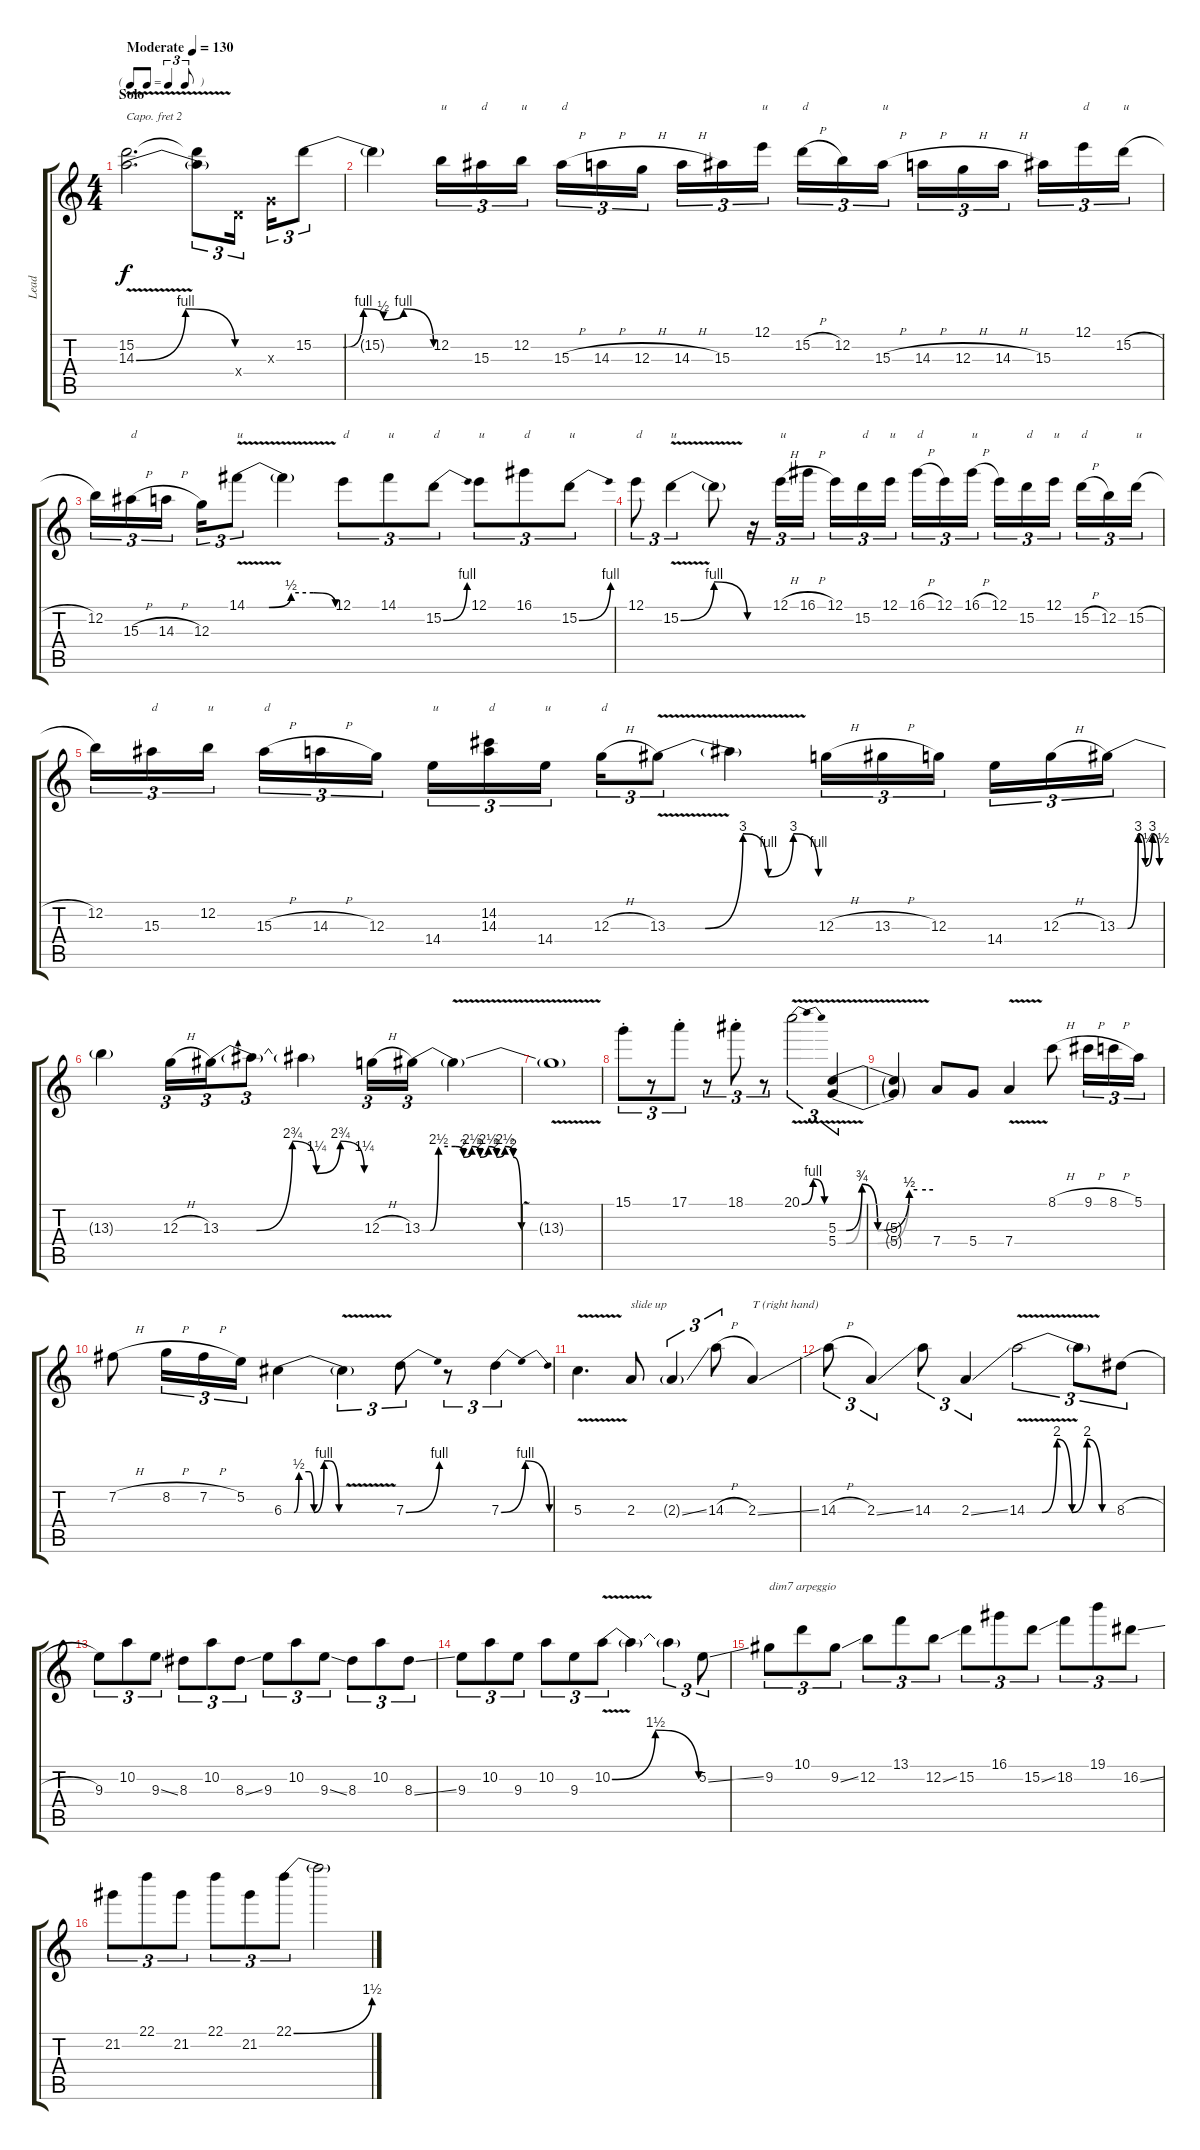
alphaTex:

\track ("Lead" "Lead") {instrument distortionguitar}
\staff {score tabs}
\capo 2
\tuning (D4 A3 F3 C3 G2 D2) {hide}
\ts (4 4)
\tf triplet8th
\section ("" "Solo")
\tempo (130 "Moderate")
\clef g2
\ks c
(15.2 14.3{be (bendrelease 0 0 30 4 55 4 60 0) v}).2{d dy f instrument distortionguitar} (15.2{t} 14.3{t}).8{tu (3 2)} 0.4{x}.16{tu (3 2)} 0.3{x}.16{tu (3 2)} 15.2{be (custom 0 0 15 0 25 4 35 2 45 4 60 0)}.8{tu (3 2)} |
15.2{t}.4 12.2.16{tu (3 2) txt "u"} 15.3.16{tu (3 2) txt "d"} 12.2.16{tu (3 2) txt "u"} 15.3{h}.16{tu (3 2) txt "d"} 14.3{h}.16{tu (3 2)} 12.3{h}.16{tu (3 2)} 14.3{h}.16{tu (3 2)} 15.3.16{tu (3 2)} 12.1.16{tu (3 2) txt "u"} 15.2{h}.16{tu (3 2) txt "d"} 12.2.16{tu (3 2)} 15.3{h}.16{tu (3 2) txt "u"} 14.3{h}.16{tu (3 2)} 12.3{h}.16{tu (3 2)} 14.3{h}.16{tu (3 2)} 15.3.16{tu (3 2)} 12.1.16{tu (3 2) txt "d"} 15.2{h}.16{tu (3 2) txt "u"} |
12.2.16{tu (3 2)} 15.3{h}.16{tu (3 2) txt "d"} 14.3{h}.16{tu (3 2)} 12.3.16{tu (3 2)} 14.1{be (custom 0 0 15 0 30 2 45 2 60 0) v}.8{tu (3 2) txt "u"} 14.1{t}.4 12.1.8{tu (3 2) txt "d"} 14.1.8{tu (3 2) txt "u"} 15.2{be (bend 0 0 60 4)}.8{tu (3 2) txt "d"} 12.1.8{tu (3 2) txt "u"} 16.1.8{tu (3 2) txt "d"} 15.2{be (bend 0 0 60 4)}.8{tu (3 2) txt "u"} |
12.1.8{tu (3 2) txt "d"} 15.2{be (bendrelease 0 0 30 4 45 4 60 0) v}.4{tu (3 2) txt "u"} 15.2{t}.8 r.16{tu (3 2)} 12.1{h}.16{tu (3 2) txt "u"} 16.1{h}.16{tu (3 2)} 12.1.16{tu (3 2)} 15.2.16{tu (3 2) txt "d"} 12.1.16{tu (3 2) txt "u"} 16.1{h}.16{tu (3 2) txt "d"} 12.1.16{tu (3 2)} 16.1{h}.16{tu (3 2) txt "u"} 12.1.16{tu (3 2)} 15.2.16{tu (3 2) txt "d"} 12.1.16{tu (3 2) txt "u"} 15.2{h}.16{tu (3 2) txt "d"} 12.2.16{tu (3 2)} 15.2{h}.16{tu (3 2) txt "u"} |
12.2.16{tu (3 2)} 15.3.16{tu (3 2) txt "d"} 12.2.16{tu (3 2) txt "u"} 15.3{h}.16{tu (3 2) txt "d"} 14.3{h}.16{tu (3 2)} 12.3.16{tu (3 2)} 14.4.16{tu (3 2) txt "u"} (14.2 14.3).16{tu (3 2) txt "d"} 14.4.16{tu (3 2) txt "u"} 12.3{h}.16{tu (3 2) txt "d"} 13.3{be (custom 0 0 15 0 30 12 40 4 50 12 60 4) v}.8{tu (3 2)} 13.3{t}.4 12.3{h}.16{tu (3 2)} 13.3{h}.16{tu (3 2)} 12.3.16{tu (3 2)} 14.4.16{tu (3 2)} 12.3{h}.16{tu (3 2)} 13.3{be (custom 0 0 15 0 30 12 40 6 50 12 60 6)}.16{tu (3 2)} |
13.3{t}.4 12.3{h}.16{tu (3 2)} 13.3{be (custom 0 0 15 0 30 11 40 5 50 11 60 5)}.16{tu (3 2)} 13.3{t}.8{tu (3 2)} 13.3{t}.4 12.3{h}.16{tu (3 2)} 13.3{be (custom 0 0 5 0 10 10 20 10 25 8 30 10 35 8 40 10 45 8 50 10 55 8 60 0)}.16{tu (3 2)} 13.3{v t}.4 |
13.3{v t}.1 |
15.1{st}.8{tu (3 2)} r.8{tu (3 2)} 17.1{st}.8{tu (3 2)} r.8{tu (3 2)} 18.1{st}.8{tu (3 2)} r.8{tu (3 2)} 20.1{be (bendrelease 0 0 15 4 45 4 60 0) v}.2{tu (3 2)} (5.3{be (custom 0 0 5 0 15 3 25 0 45 2 50 2 60 2) v} 5.4{be (custom 0 0 5 0 15 3 25 0 45 2 50 2 60 2) v}).4{tu (3 2)} |
(5.3{t} 5.4{t}).4 7.4.8 5.4.8 7.4{v}.4 8.1{h}.8 9.1{h}.16{tu (3 2)} 8.1{h}.16{tu (3 2)} 5.1.16{tu (3 2)} |
7.2{h}.8 8.2{h}.16{tu (3 2)} 7.2{h}.16{tu (3 2)} 5.2.16{tu (3 2)} 6.3{be (custom 0 0 10 0 15 2 25 2 30 0 40 4 45 4 55 0 60 0)}.4 6.3{v t}.4{tu (3 2)} 7.3{be (bend 0 0 60 4)}.8{tu (3 2)} r.8{tu (3 2)} 7.3{be (bendrelease 0 0 15 4 45 4 60 0)}.4{tu (3 2)} |
5.3{v}.4{d} 2.3.8{txt "slide up"} 2.3{ss g}.4{tu (3 2)} 14.3{h}.8{tu (3 2)} 2.3{ss}.4{txt "T (right hand)"} |
14.3{h}.8{tu (3 2)} 2.3{ss}.4{tu (3 2)} 14.3.8{tu (3 2)} 2.3{ss}.4{tu (3 2)} 14.3{be (custom 0 0 10 0 20 8 30 0 40 8 50 0 60 0) v}.2{tu (3 2)} 14.3{t}.8{tu (3 2)} 8.3{h}.8{tu (3 2)} |
9.3.8{tu (3 2)} 10.2.8{tu (3 2)} 9.3{ss}.8{tu (3 2)} 8.3.8{tu (3 2)} 10.2.8{tu (3 2)} 8.3{ss}.8{tu (3 2)} 9.3.8{tu (3 2)} 10.2.8{tu (3 2)} 9.3{ss}.8{tu (3 2)} 8.3.8{tu (3 2)} 10.2.8{tu (3 2)} 8.3{ss}.8{tu (3 2)} |
9.3.8{tu (3 2)} 10.2.8{tu (3 2)} 9.3.8{tu (3 2)} 10.2.8{tu (3 2)} 9.3.8{tu (3 2)} 10.2{be (bendrelease 0 0 5 6 45 6 60 0) v}.8{tu (3 2)} 10.2{t}.4 10.2{t}.4{tu (3 2)} 5.2{ss}.8{tu (3 2)} |
9.2.8{tu (3 2) txt "dim7 arpeggio"} 10.1.8{tu (3 2)} 9.2{ss}.8{tu (3 2)} 12.2.8{tu (3 2)} 13.1.8{tu (3 2)} 12.2{ss}.8{tu (3 2)} 15.2.8{tu (3 2)} 16.1.8{tu (3 2)} 15.2{ss}.8{tu (3 2)} 18.2.8{tu (3 2)} 19.1.8{tu (3 2)} 16.2{ss}.8{tu (3 2)} |
21.2.8{tu (3 2)} 22.1.8{tu (3 2)} 21.2.8{tu (3 2)} 22.1.8{tu (3 2)} 21.2.8{tu (3 2)} 22.1{be (bend 0 0 60 6)}.8{tu (3 2)} 22.1{t}.2
